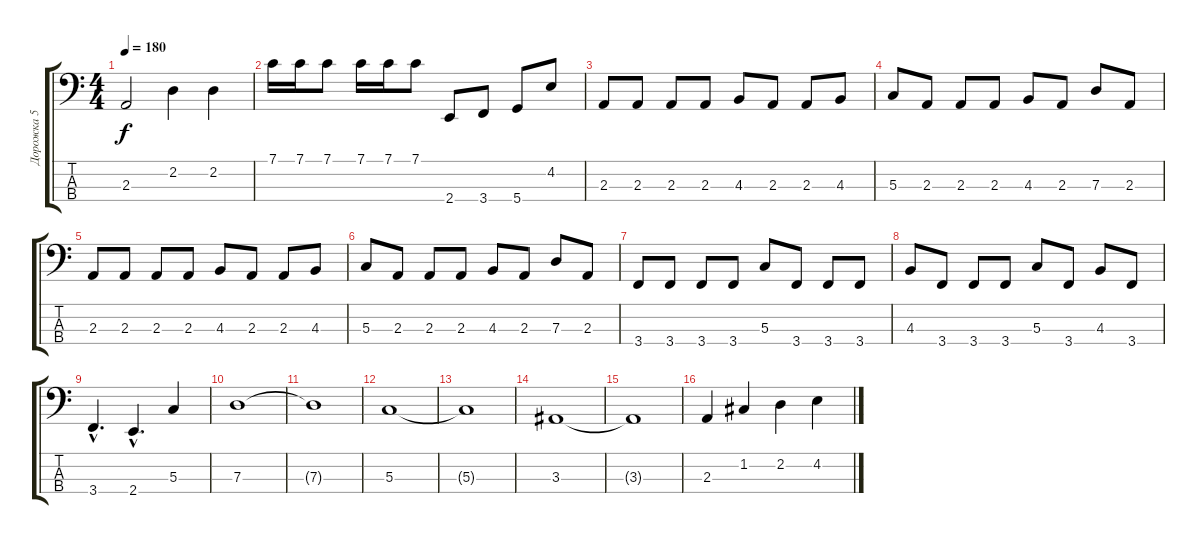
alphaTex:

\track ("Дорожка 5" "Дорожка 5") {instrument electricbasspick}
\staff {score tabs}
\tuning (F2 C2 G1 D1) {hide}
\ts (4 4)
\tempo 180
\clef f4
\ks c
2.3.2{dy f} 2.2.4 2.2.4 |
7.1.16 7.1.16 7.1.8 7.1.16 7.1.16 7.1.8 2.4.8 3.4.8 5.4.8 4.2.8 |
2.3.8 2.3.8 2.3.8 2.3.8 4.3.8 2.3.8 2.3.8 4.3.8 |
5.3.8 2.3.8 2.3.8 2.3.8 4.3.8 2.3.8 7.3.8 2.3.8 |
2.3.8 2.3.8 2.3.8 2.3.8 4.3.8 2.3.8 2.3.8 4.3.8 |
5.3.8 2.3.8 2.3.8 2.3.8 4.3.8 2.3.8 7.3.8 2.3.8 |
3.4.8 3.4.8 3.4.8 3.4.8 5.3.8 3.4.8 3.4.8 3.4.8 |
4.3.8 3.4.8 3.4.8 3.4.8 5.3.8 3.4.8 4.3.8 3.4.8 |
3.4{hac}.4{d} 2.4{hac}.4{d} 5.3.4 |
7.3.1 |
7.3{t}.1 |
5.3.1 |
5.3{t}.1 |
3.3.1 |
3.3{t}.1 |
2.3.4 1.2.4 2.2.4 4.2.4
